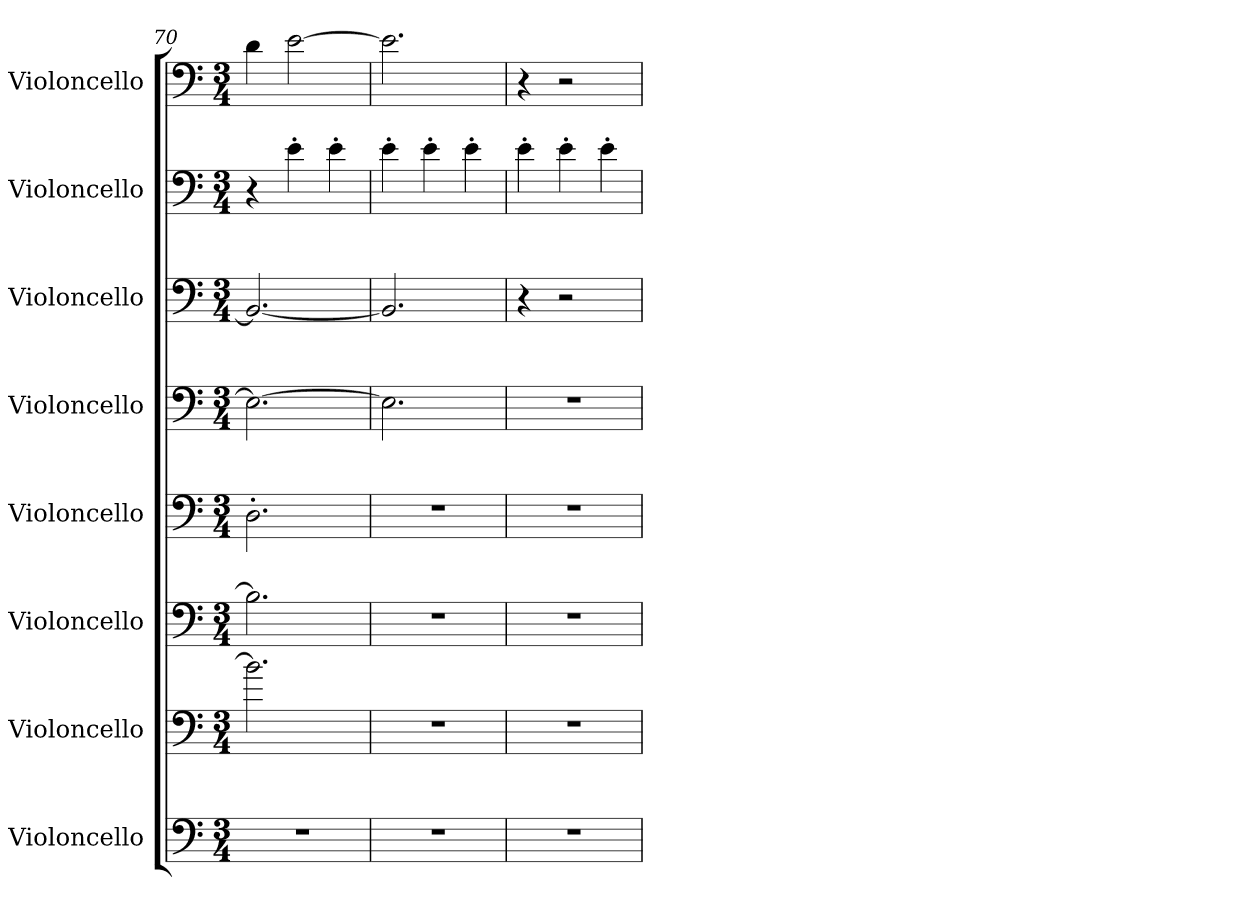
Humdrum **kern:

**kern	**kern	**kern	**kern	**kern	**kern	**kern	**kern
*part8	*part7	*part6	*part5	*part4	*part3	*part2	*part1
*staff8	*staff7	*staff6	*staff5	*staff4	*staff3	*staff2	*staff1
*I"Violoncello	*I"Violoncello	*I"Violoncello	*I"Violoncello	*I"Violoncello	*I"Violoncello	*I"Violoncello	*I"Violoncello
*I'Vc.	*I'Vc.	*I'Vc.	*I'Vc.	*I'Vc.	*I'Vc.	*I'Vc.	*I'Vc.
*clefF4	*clefF4	*clefF4	*clefF4	*clefF4	*clefF4	*clefF4	*clefF4
*k[]	*k[]	*k[]	*k[]	*k[]	*k[]	*k[]	*k[]
*M3/4	*M3/4	*M3/4	*M3/4	*M3/4	*M3/4	*M3/4	*M3/4
=70	=70	=70	=70	=70	=70	=70	=70
2.r	2.b\]	2.B\]	2.D'\	2.E\_	2.BB/_	4r	4d\
.	.	.	.	.	.	4e'\	[2e\
.	.	.	.	.	.	4e'\	.
=71	=71	=71	=71	=71	=71	=71	=71
2.r	2.r	2.r	2.r	2.E\]	2.BB/]	4e'\	2.e\]
.	.	.	.	.	.	4e'\	.
.	.	.	.	.	.	4e'\	.
=72	=72	=72	=72	=72	=72	=72	=72
2.r	2.r	2.r	2.r	2.r	4r	4e'\	4r
.	.	.	.	.	2r	4e'\	2r
.	.	.	.	.	.	4e'\	.
=	=	=	=	=	=	=	=
*-	*-	*-	*-	*-	*-	*-	*-
